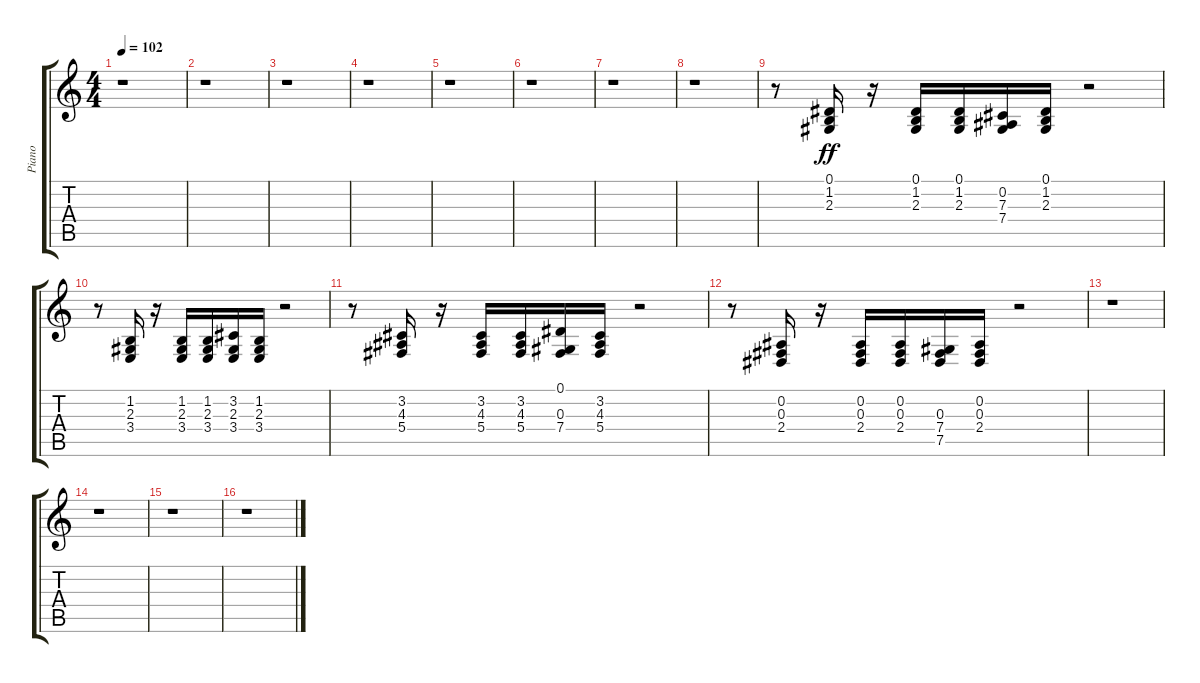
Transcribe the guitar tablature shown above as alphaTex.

\track ("Piano" "Piano") {instrument honkytonkpiano}
\staff {score tabs}
\tuning (Eb4 Bb3 Gb3 Db3 Ab2 Eb2) {hide}
\ts (4 4)
\tempo 102
\clef g2
\ks c
r.1{dy ff} |
r.1 |
r.1 |
r.1 |
r.1 |
r.1 |
r.1 |
r.1 |
r.8 (0.1 1.2 2.3).16 r.16 (0.1 1.2 2.3).16 (0.1 1.2 2.3).16 (0.2 7.3 7.4).16 (0.1 1.2 2.3).16 r.2 |
r.8 (1.2 2.3 3.4).16 r.16 (1.2 2.3 3.4).16 (1.2 2.3 3.4).16 (3.2 2.3 3.4).16 (1.2 2.3 3.4).16 r.2 |
r.8 (3.2 4.3 5.4).16 r.16 (3.2 4.3 5.4).16 (3.2 4.3 5.4).16 (0.1 0.3 7.4).16 (3.2 4.3 5.4).16 r.2 |
r.8 (0.2 0.3 2.4).16 r.16 (0.2 0.3 2.4).16 (0.2 0.3 2.4).16 (0.3 7.4 7.5).16 (0.2 0.3 2.4).16 r.2 |
r.1 |
r.1 |
r.1 |
r.1
